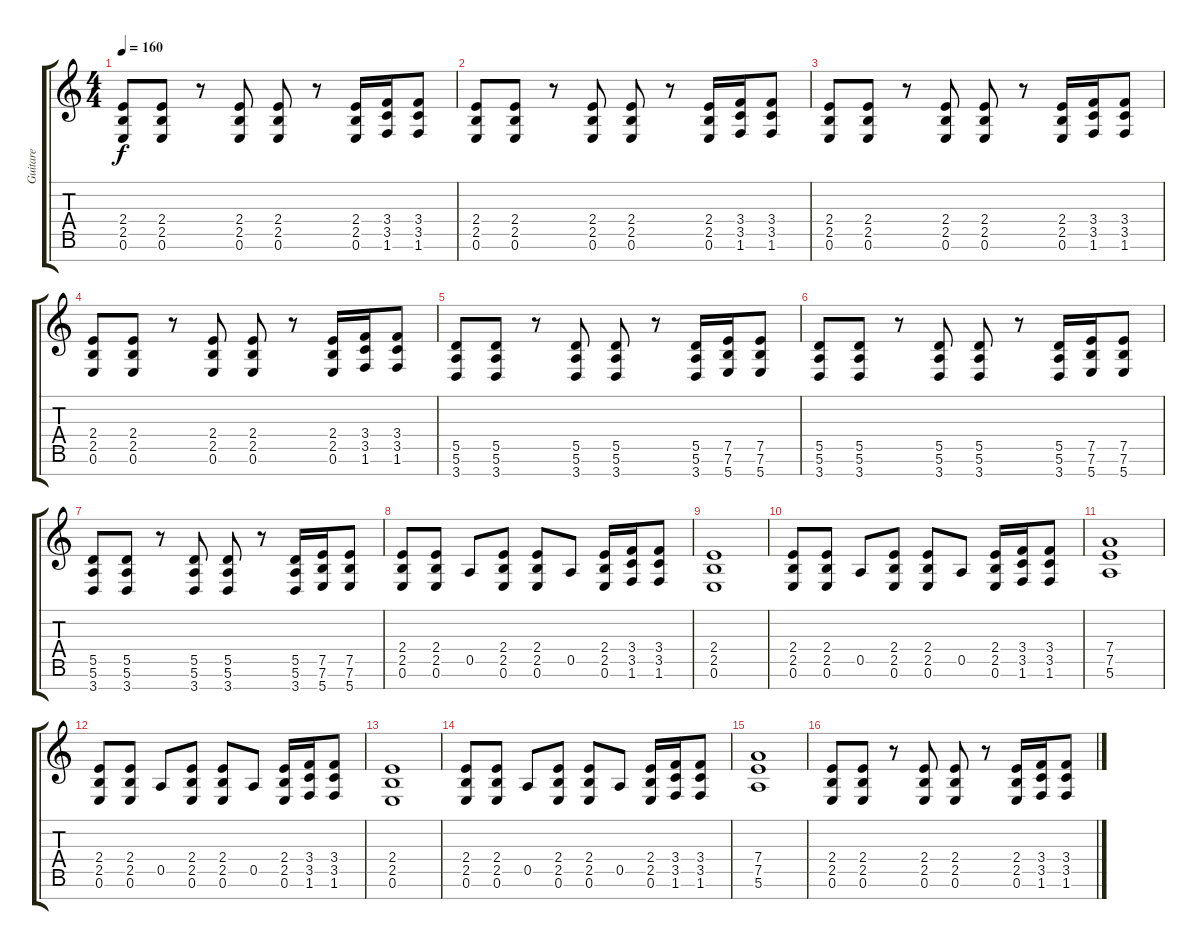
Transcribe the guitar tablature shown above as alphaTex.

\track ("Guitare" "Guitare") {instrument distortionguitar}
\staff {score tabs}
\tuning (E4 B3 G3 D3 A2 E2 B1) {hide}
\ts (4 4)
\tempo 160
\clef g2
\ks c
(2.4 2.5 0.6).8{dy f} (2.4 2.5 0.6).8 r.8 (2.4 2.5 0.6).8 (2.4 2.5 0.6).8 r.8 (2.4 2.5 0.6).16 (3.4 3.5 1.6).16 (3.4 3.5 1.6).8 |
(2.4 2.5 0.6).8 (2.4 2.5 0.6).8 r.8 (2.4 2.5 0.6).8 (2.4 2.5 0.6).8 r.8 (2.4 2.5 0.6).16 (3.4 3.5 1.6).16 (3.4 3.5 1.6).8 |
(2.4 2.5 0.6).8 (2.4 2.5 0.6).8 r.8 (2.4 2.5 0.6).8 (2.4 2.5 0.6).8 r.8 (2.4 2.5 0.6).16 (3.4 3.5 1.6).16 (3.4 3.5 1.6).8 |
(2.4 2.5 0.6).8 (2.4 2.5 0.6).8 r.8 (2.4 2.5 0.6).8 (2.4 2.5 0.6).8 r.8 (2.4 2.5 0.6).16 (3.4 3.5 1.6).16 (3.4 3.5 1.6).8 |
(5.5 5.6 3.7).8 (5.5 5.6 3.7).8 r.8 (5.5 5.6 3.7).8 (5.5 5.6 3.7).8 r.8 (5.5 5.6 3.7).16 (7.5 7.6 5.7).16 (7.5 7.6 5.7).8 |
(5.5 5.6 3.7).8 (5.5 5.6 3.7).8 r.8 (5.5 5.6 3.7).8 (5.5 5.6 3.7).8 r.8 (5.5 5.6 3.7).16 (7.5 7.6 5.7).16 (7.5 7.6 5.7).8 |
(5.5 5.6 3.7).8 (5.5 5.6 3.7).8 r.8 (5.5 5.6 3.7).8 (5.5 5.6 3.7).8 r.8 (5.5 5.6 3.7).16 (7.5 7.6 5.7).16 (7.5 7.6 5.7).8 |
(2.4 2.5 0.6).8 (2.4 2.5 0.6).8 0.5.8 (2.4 2.5 0.6).8 (2.4 2.5 0.6).8 0.5.8 (2.4 2.5 0.6).16 (3.4 3.5 1.6).16 (3.4 3.5 1.6).8 |
(2.4 2.5 0.6).1 |
(2.4 2.5 0.6).8 (2.4 2.5 0.6).8 0.5.8 (2.4 2.5 0.6).8 (2.4 2.5 0.6).8 0.5.8 (2.4 2.5 0.6).16 (3.4 3.5 1.6).16 (3.4 3.5 1.6).8 |
(7.4 7.5 5.6).1 |
(2.4 2.5 0.6).8 (2.4 2.5 0.6).8 0.5.8 (2.4 2.5 0.6).8 (2.4 2.5 0.6).8 0.5.8 (2.4 2.5 0.6).16 (3.4 3.5 1.6).16 (3.4 3.5 1.6).8 |
(2.4 2.5 0.6).1 |
(2.4 2.5 0.6).8 (2.4 2.5 0.6).8 0.5.8 (2.4 2.5 0.6).8 (2.4 2.5 0.6).8 0.5.8 (2.4 2.5 0.6).16 (3.4 3.5 1.6).16 (3.4 3.5 1.6).8 |
(7.4 7.5 5.6).1 |
(2.4 2.5 0.6).8 (2.4 2.5 0.6).8 r.8 (2.4 2.5 0.6).8 (2.4 2.5 0.6).8 r.8 (2.4 2.5 0.6).16 (3.4 3.5 1.6).16 (3.4 3.5 1.6).8
